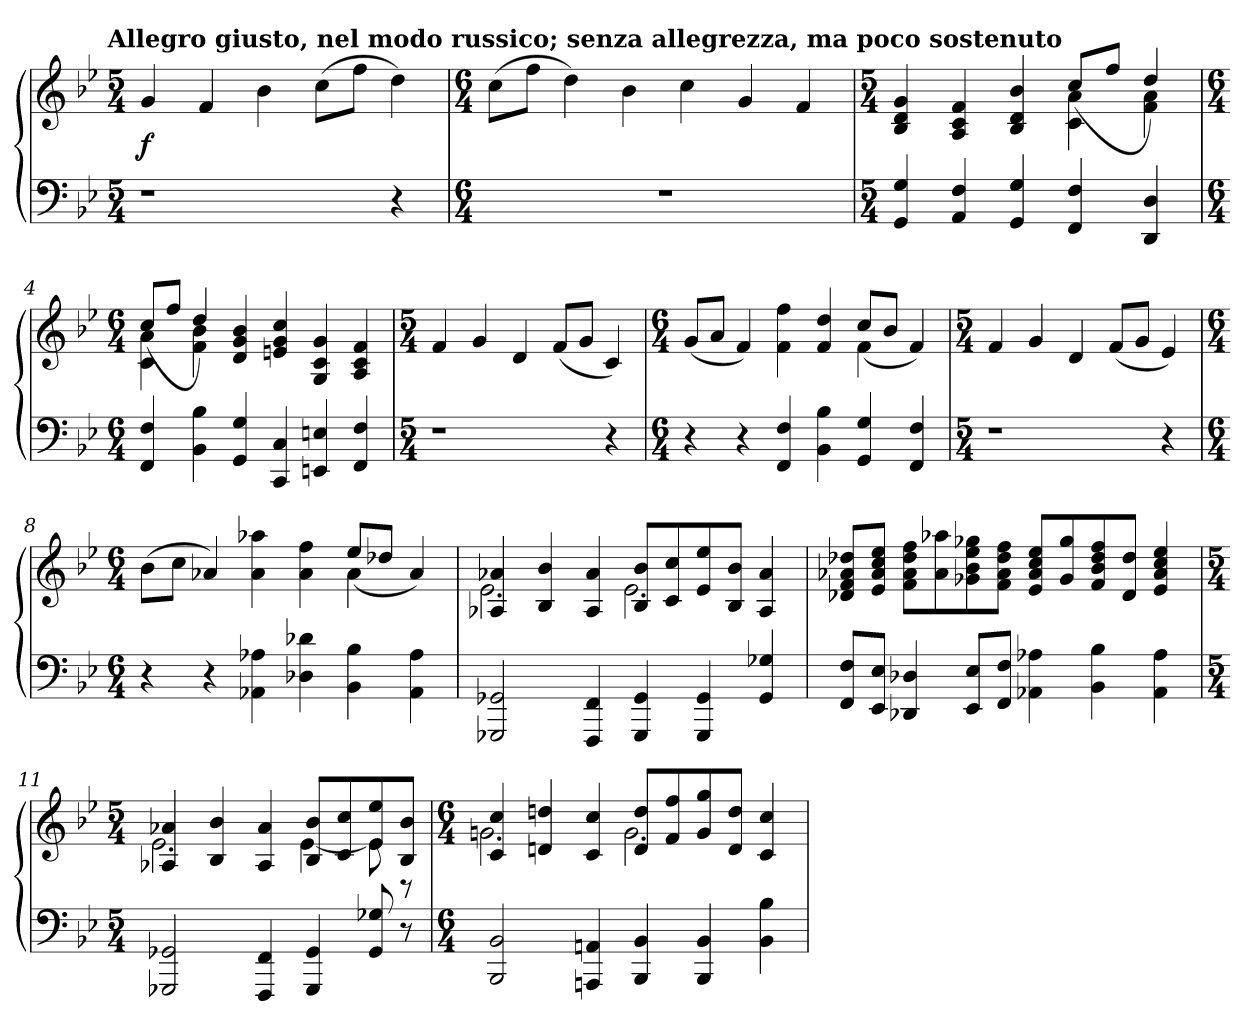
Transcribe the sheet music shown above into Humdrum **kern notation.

**kern	**kern	**dynam
*part1	*part1	*part1
*staff2	*staff1	*staff1/2
*clefF4	*clefG2	*
*k[b-e-]	*k[b-e-]	*
*B-:	*B-:	*
!!LO:TX:omd:t=Allegro giusto, nel modo russico; senza allegrezza, ma poco sostenuto
*M5/4	*M5/4	*
*MM120	*MM120	*
=1	=1	=1
1r	4g/	f
.	4f/	.
.	4b-\	.
.	(8cc\L	.
.	8ff\J	.
4r	4dd\)	.
=2	=2	=2
*M6/4	*M6/4	*
1.r	(8cc\L	.
.	8ff\J	.
.	4dd\)	.
.	4b-\	.
.	4cc\	.
.	4g/	.
.	4f/	.
=3	=3	=3
*M5/4	*M5/4	*
*	*^	*
4GG/ 4G/	4B-/ 4d/ 4g/	2.ryy	.
4AA/ 4F/	4A/ 4c/ 4f/	.	.
4GG/ 4G/	4B-/ 4d/ 4b-/	.	.
4FF/ 4F/	4c\ 4a\	(8cc/L	.
.	.	8ff/J	.
4DD/ 4D/	4f\ 4a\	4dd/)	.
=4	=4	=4	=4
*M6/4	*M6/4	*	*
4FF/ 4F/	4c\ 4a\	(8cc/L	.
.	.	8ff/J	.
4BB-\ 4B-\	4f\ 4b-\	4dd/)	.
4GG/ 4G/	4d/ 4g/ 4b-/	1ryy	.
4CC/ 4C/	4en/ 4g/ 4cc/	.	.
4EEn/ 4En/	4G/ 4c/ 4g/	.	.
4FF/ 4F/	4A/ 4c/ 4f/	.	.
*	*v	*v	*
=5	=5	=5
*M5/4	*M5/4	*
1r	4f/	.
.	4g/	.
.	4d/	.
.	(8f/L	.
.	8g/J	.
4r	4c/)	.
=6	=6	=6
*M6/4	*M6/4	*
*	*^	*
4r	(8g/L	1ryy	.
.	8a/J	.	.
4r	4f/)	.	.
4FF/ 4F/	4f\ 4ff\	.	.
4BB-\ 4B-\	4f/ 4dd/	.	.
4GG/ 4G/	4f\	(8cc/L	.
.	.	8b-/J	.
4FF/ 4F/	4f/)	4ryy	.
*	*v	*v	*
=7	=7	=7
*M5/4	*M5/4	*
1r	4f/	.
.	4g/	.
.	4d/	.
.	(8f/L	.
.	8g/J	.
4r	4e-/)	.
=8	=8	=8
*M6/4	*M6/4	*
*	*^	*
4r	(8b-\L	1ryy	.
.	8cc\J	.	.
4r	4a-X/)	.	.
4AA-X\ 4A-X\	4a-\ 4aa-X\	.	.
4D-X\ 4d-X\	4a-\ 4ff\	.	.
4BB-\ 4B-\	4a-\	(8ee-/L	.
.	.	8dd-X/J	.
4AA-\ 4A-\	4a-/)	4ryy	.
=9	=9	=9	=9
2GGG-X/ 2GG-X/	4A-X/ 4a-X/	2.e-\	.
.	4B-/ 4b-/	.	.
4FFF/ 4FF/	4A-/ 4a-/	.	.
4GGG-/ 4GG-/	8B-/ 8b-/L	2.e-\	.
.	8c/ 8cc/	.	.
4GGG-/ 4GG-/	8e-/ 8ee-/	.	.
.	8B-/ 8b-/J	.	.
4GG-/ 4G-X/	4A-/ 4a-/	.	.
*	*v	*v	*
=10	=10	=10
8FF/ 8F/L	8d-X/ 8f/ 8a-X/ 8dd-X/L	.
8EE-/ 8E-/J	8e-/ 8a-/ 8cc/ 8ee-/J	.
4DD-X/ 4D-X/	8f\ 8a-\ 8dd-\ 8ff\L	.
.	8a-\ 8aa-X\	.
8EE-/ 8E-/L	8g-X\ 8b-\ 8ee-\ 8gg-X\	.
8FF/ 8F/J	8f\ 8a-\ 8dd-\ 8ff\J	.
4AA-X\ 4A-X\	8e-/ 8a-/ 8cc/ 8ee-/L	.
.	8g-/ 8gg-/	.
4BB-\ 4B-\	8f/ 8b-/ 8dd-/ 8ff/	.
.	8d-/ 8dd-/J	.
4AA-\ 4A-\	4e-/ 4a-/ 4cc/ 4ee-/	.
=11	=11	=11
*M5/4	*M5/4	*
*	*^	*
2GGG-X/ 2GG-X/	4A-X/ 4a-X/	2.e-\	.
.	4B-/ 4b-/	.	.
4FFF/ 4FF/	4A-/ 4a-/	.	.
4GGG-/ 4GG-/	8B-/ 8b-/L	[4e-\	.
.	8c/ 8cc/	.	.
8GG-/ 8G-X/	8e-/ 8ee-/	8e-\]	.
8r	8B-/ 8b-/J	8r	.
=12	=12	=12	=12
*M6/4	*M6/4	*	*
2BBB-/ 2BB-/	4c/ 4cc/	2.gn\	.
.	4dn/ 4ddn/	.	.
4AAAn/ 4AAn/	4c/ 4cc/	.	.
4BBB-/ 4BB-/	8d/ 8dd/L	2.g\	.
.	8f/ 8ff/	.	.
4BBB-/ 4BB-/	8g/ 8gg/	.	.
.	8d/ 8dd/J	.	.
4BB-\ 4B-\	4c/ 4cc/	.	.
*	*v	*v	*
=	=	=
*-	*-	*-
